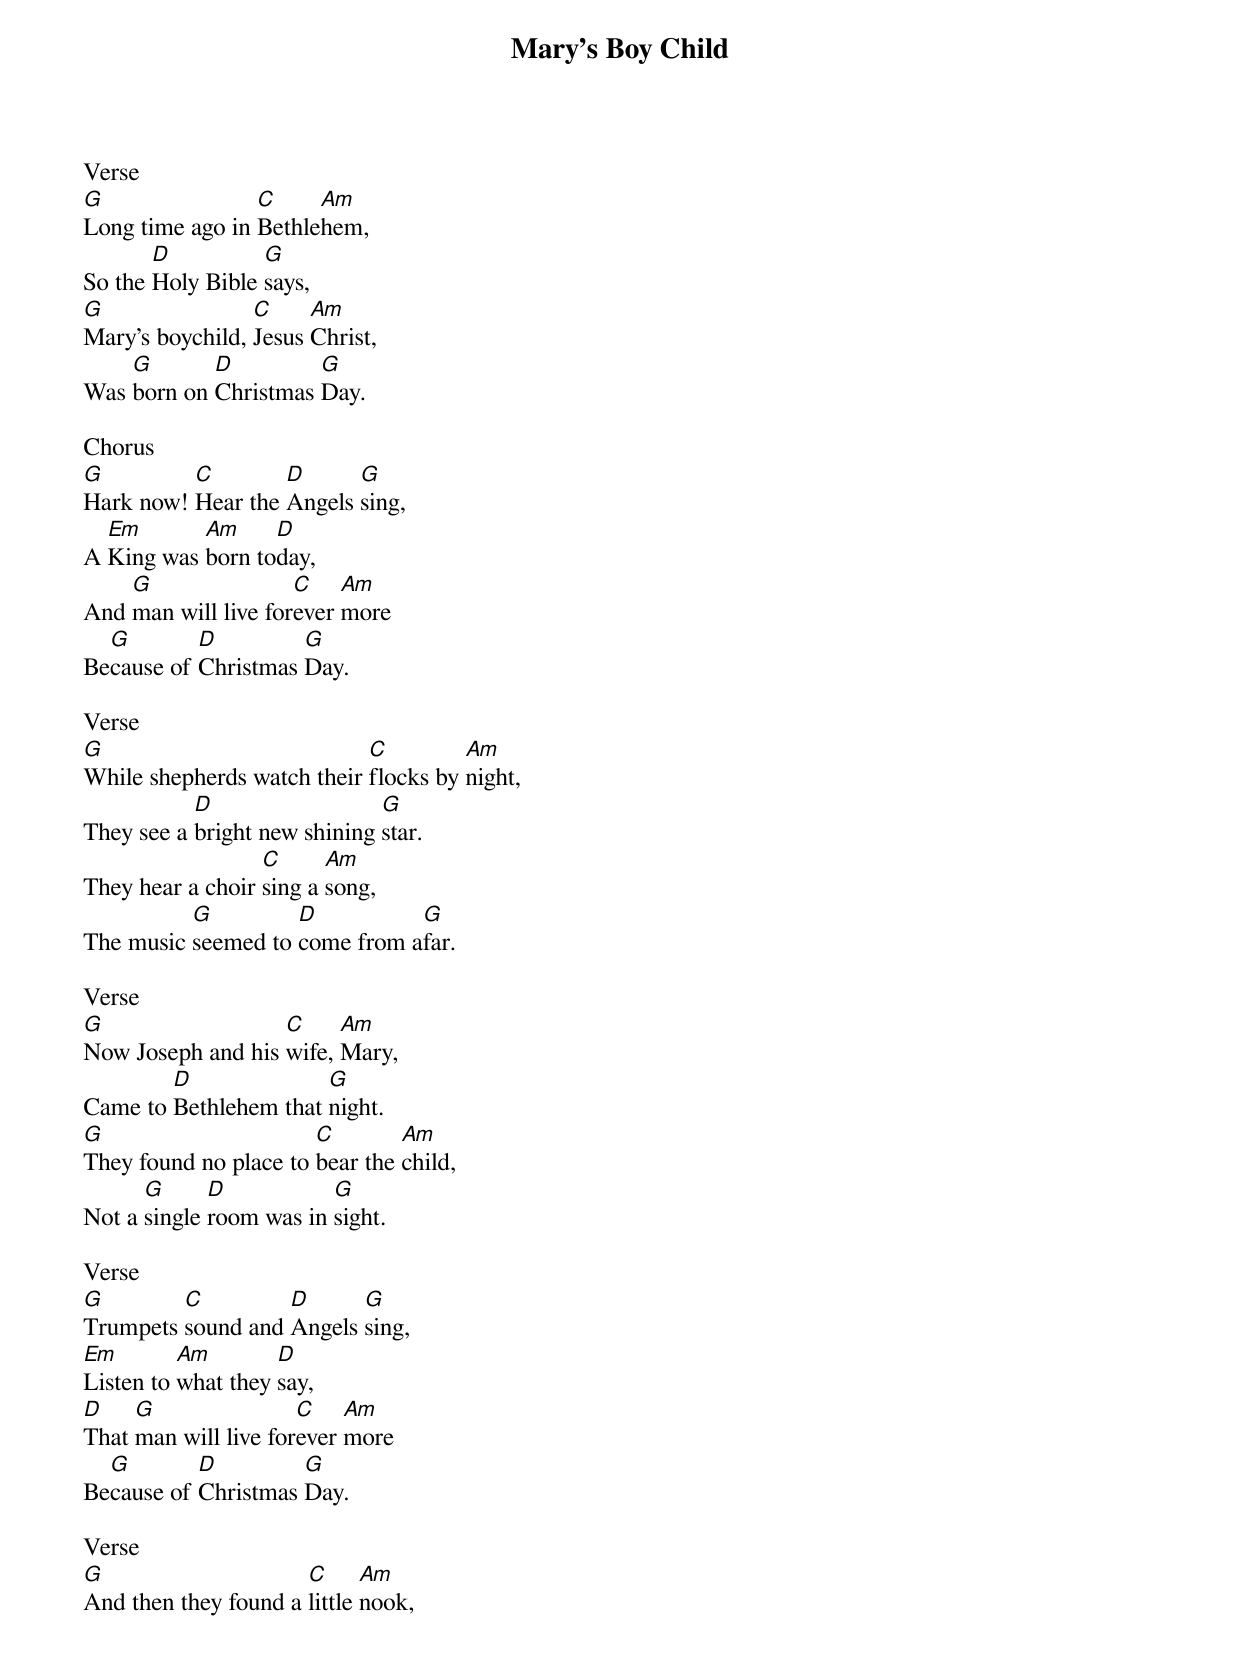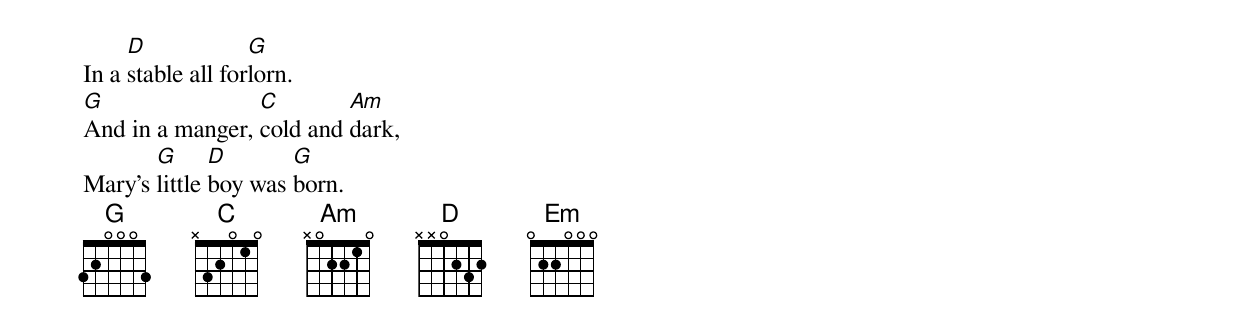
{t:Mary’s Boy Child}
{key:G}
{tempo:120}

Verse
[G]Long time ago in [C]Bethle[Am]hem,
So the [D]Holy Bible [G]says,
[G]Mary’s boychild, [C]Jesus [Am]Christ,
Was [G]born on [D]Christmas [G]Day.

Chorus
[G]Hark now! [C]Hear the [D]Angels [G]sing,
A [Em]King was [Am]born to[D]day,
And [G]man will live for[C]ever [Am]more
Be[G]cause of [D]Christmas [G]Day.

Verse
[G]While shepherds watch their [C]flocks by [Am]night,
They see a [D]bright new shining [G]star.
They hear a choir [C]sing a [Am]song,
The music [G]seemed to [D]come from a[G]far.

Verse
[G]Now Joseph and his [C]wife, [Am]Mary,
Came to [D]Bethlehem that [G]night.
[G]They found no place to [C]bear the [Am]child,
Not a [G]single [D]room was in [G]sight.

Verse
[G]Trumpets [C]sound and [D]Angels [G]sing,
[Em]Listen to [Am]what they [D]say,
[D]That [G]man will live for[C]ever [Am]more
Be[G]cause of [D]Christmas [G]Day.

Verse
[G]And then they found a [C]little [Am]nook,
In a [D]stable all for[G]lorn.
[G]And in a manger, [C]cold and [Am]dark,
Mary’s [G]little [D]boy was [G]born.
